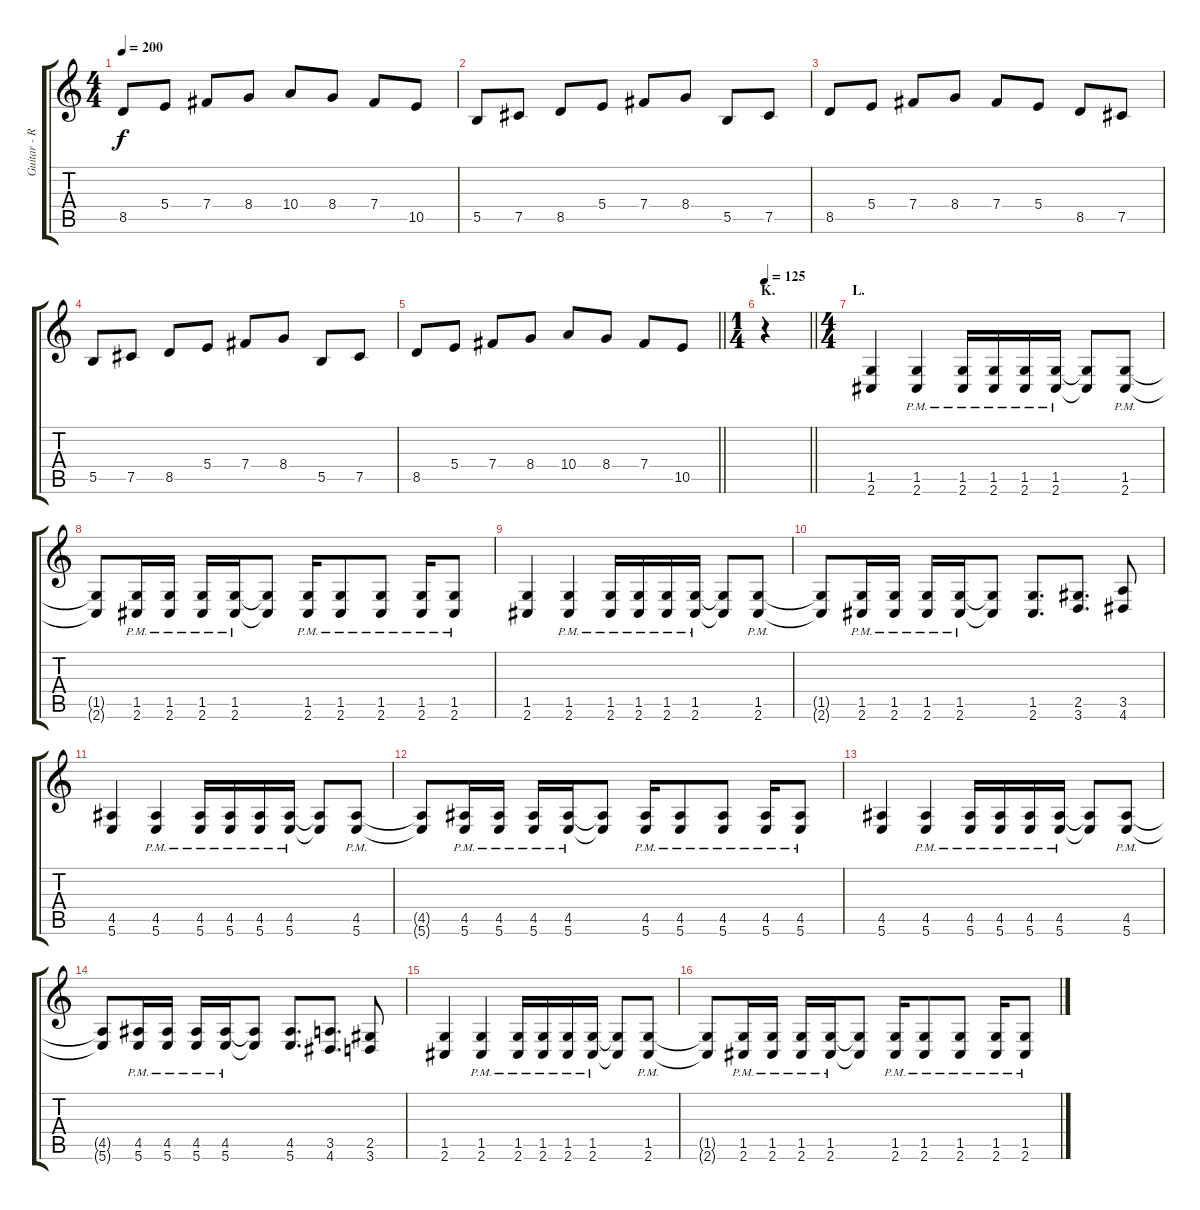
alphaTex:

\track ("Guitar - Right" "Guitar - R") {instrument distortionguitar}
\staff {score tabs}
\tuning (Db4 Ab3 E3 B2 Gb2 B1) {hide}
\ts (4 4)
\tempo 200
\clef g2
\ks c
8.5.8{dy f} 5.4.8 7.4.8 8.4.8 10.4.8 8.4.8 7.4.8 10.5.8 |
5.5.8 7.5.8 8.5.8 5.4.8 7.4.8 8.4.8 5.5.8 7.5.8 |
8.5.8 5.4.8 7.4.8 8.4.8 7.4.8 5.4.8 8.5.8 7.5.8 |
5.5.8 7.5.8 8.5.8 5.4.8 7.4.8 8.4.8 5.5.8 7.5.8 |
\barLineRight lightlight
8.5.8 5.4.8 7.4.8 8.4.8 10.4.8 8.4.8 7.4.8 10.5.8 |
\ts (1 4)
\section ("" "K.")
\tempo 125
\barLineRight lightlight
r.4 |
\ts (4 4)
\section ("" "L.")
(1.5 2.6).4 (1.5{pm} 2.6{pm}).4 (1.5{pm} 2.6{pm}).16 (1.5{pm} 2.6{pm}).16 (1.5{pm} 2.6{pm}).16 (1.5{pm} 2.6{pm}).16 (1.5{t} 2.6{t}).8 (1.5{pm} 2.6{pm}).8 |
(1.5{t} 2.6{t}).8 (1.5{pm} 2.6{pm}).16 (1.5{pm} 2.6{pm}).16 (1.5{pm} 2.6{pm}).16 (1.5{pm} 2.6{pm}).16 (1.5{t} 2.6{t}).8 (1.5{pm} 2.6{pm}).16 (1.5{pm} 2.6{pm}).8 (1.5{pm} 2.6{pm}).8 (1.5{pm} 2.6{pm}).16 (1.5{pm} 2.6{pm}).8 |
(1.5 2.6).4 (1.5{pm} 2.6{pm}).4 (1.5{pm} 2.6{pm}).16 (1.5{pm} 2.6{pm}).16 (1.5{pm} 2.6{pm}).16 (1.5{pm} 2.6{pm}).16 (1.5{t} 2.6{t}).8 (1.5{pm} 2.6{pm}).8 |
(1.5{t} 2.6{t}).8 (1.5{pm} 2.6{pm}).16 (1.5{pm} 2.6{pm}).16 (1.5{pm} 2.6{pm}).16 (1.5{pm} 2.6{pm}).16 (1.5{t} 2.6{t}).8 (1.5 2.6).8{d} (2.5 3.6).8{d} (3.5 4.6).8 |
(4.5 5.6).4 (4.5{pm} 5.6{pm}).4 (4.5{pm} 5.6{pm}).16 (4.5{pm} 5.6{pm}).16 (4.5{pm} 5.6{pm}).16 (4.5{pm} 5.6{pm}).16 (4.5{t} 5.6{t}).8 (4.5{pm} 5.6{pm}).8 |
(4.5{t} 5.6{t}).8 (4.5{pm} 5.6{pm}).16 (4.5{pm} 5.6{pm}).16 (4.5{pm} 5.6{pm}).16 (4.5{pm} 5.6{pm}).16 (4.5{t} 5.6{t}).8 (4.5{pm} 5.6{pm}).16 (4.5{pm} 5.6{pm}).8 (4.5{pm} 5.6{pm}).8 (4.5{pm} 5.6{pm}).16 (4.5{pm} 5.6{pm}).8 |
(4.5 5.6).4 (4.5{pm} 5.6{pm}).4 (4.5{pm} 5.6{pm}).16 (4.5{pm} 5.6{pm}).16 (4.5{pm} 5.6{pm}).16 (4.5{pm} 5.6{pm}).16 (4.5{t} 5.6{t}).8 (4.5{pm} 5.6{pm}).8 |
(4.5{t} 5.6{t}).8 (4.5{pm} 5.6{pm}).16 (4.5{pm} 5.6{pm}).16 (4.5{pm} 5.6{pm}).16 (4.5{pm} 5.6{pm}).16 (4.5{t} 5.6{t}).8 (4.5 5.6).8{d} (3.5 4.6).8{d} (2.5 3.6).8 |
(1.5 2.6).4 (1.5{pm} 2.6{pm}).4 (1.5{pm} 2.6{pm}).16 (1.5{pm} 2.6{pm}).16 (1.5{pm} 2.6{pm}).16 (1.5{pm} 2.6{pm}).16 (1.5{t} 2.6{t}).8 (1.5{pm} 2.6{pm}).8 |
(1.5{t} 2.6{t}).8 (1.5{pm} 2.6{pm}).16 (1.5{pm} 2.6{pm}).16 (1.5{pm} 2.6{pm}).16 (1.5{pm} 2.6{pm}).16 (1.5{t} 2.6{t}).8 (1.5{pm} 2.6{pm}).16 (1.5{pm} 2.6{pm}).8 (1.5{pm} 2.6{pm}).8 (1.5{pm} 2.6{pm}).16 (1.5{pm} 2.6{pm}).8
